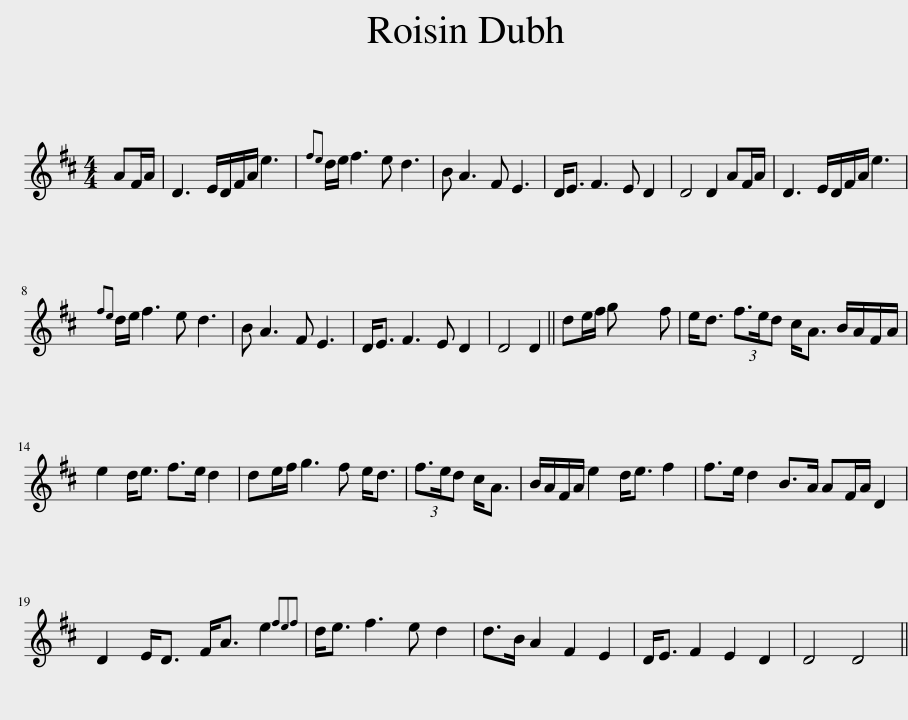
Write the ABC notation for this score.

X:1
L:1/8
M:4/4
I:linebreak $
K:D
V:1 treble
V:1
 AF/A/ | D3 E/D/F/A/ e3 |{fe} d/e/ f3 e d3 | B A3 F E3 | D<E F3 E D2 | %5
 D4 D2 AF/A/ | D3 E/D/F/A/ e3 |${fe} d/e/ f3 e d3 | B A3 F E3 | D<E F3 E D2 | %10
 D4 D2 || de/f/ g x4 f | e<d (3f3/2e/d c<A B/A/F/A/ |$ e2 d<e f>e d2 | de/f/ g3 f e<d | %15
 (3f3/2e/d c<A | B/A/F/A/ e2 d<e f2 | f>e d2 B>A AF/A/ D2 |$ D2 E<D F<A e2{fef} | d<e f3 e d2 | %20
 d>B A2 F2 E2 | D<E F2 E2 D2 | D4 D4 || %23
